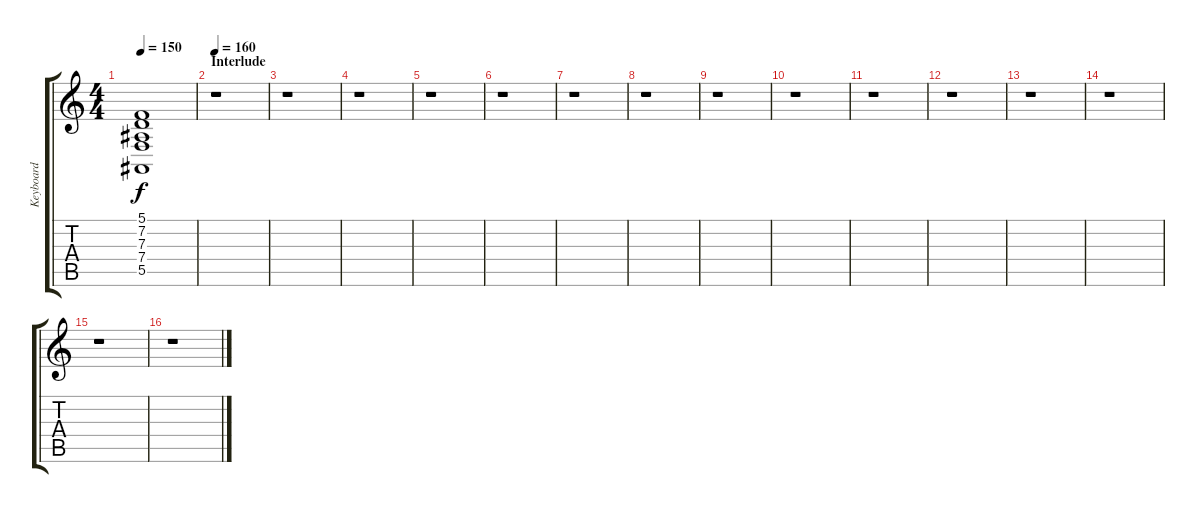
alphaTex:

\track ("Keyboard" "Keyboard") {instrument tremolostrings}
\staff {score tabs}
\tuning (C4 G3 Eb3 Bb2 F2 C2) {hide}
\ts (4 4)
\tempo 150
\clef g2
\ks c
(5.1 7.2 7.3 7.4 5.5).1{dy f} |
\section ("" "Interlude")
\tempo 160
r.1 |
r.1 |
r.1 |
r.1 |
r.1 |
r.1 |
r.1 |
r.1 |
r.1 |
r.1 |
r.1 |
r.1 |
r.1 |
r.1 |
r.1
